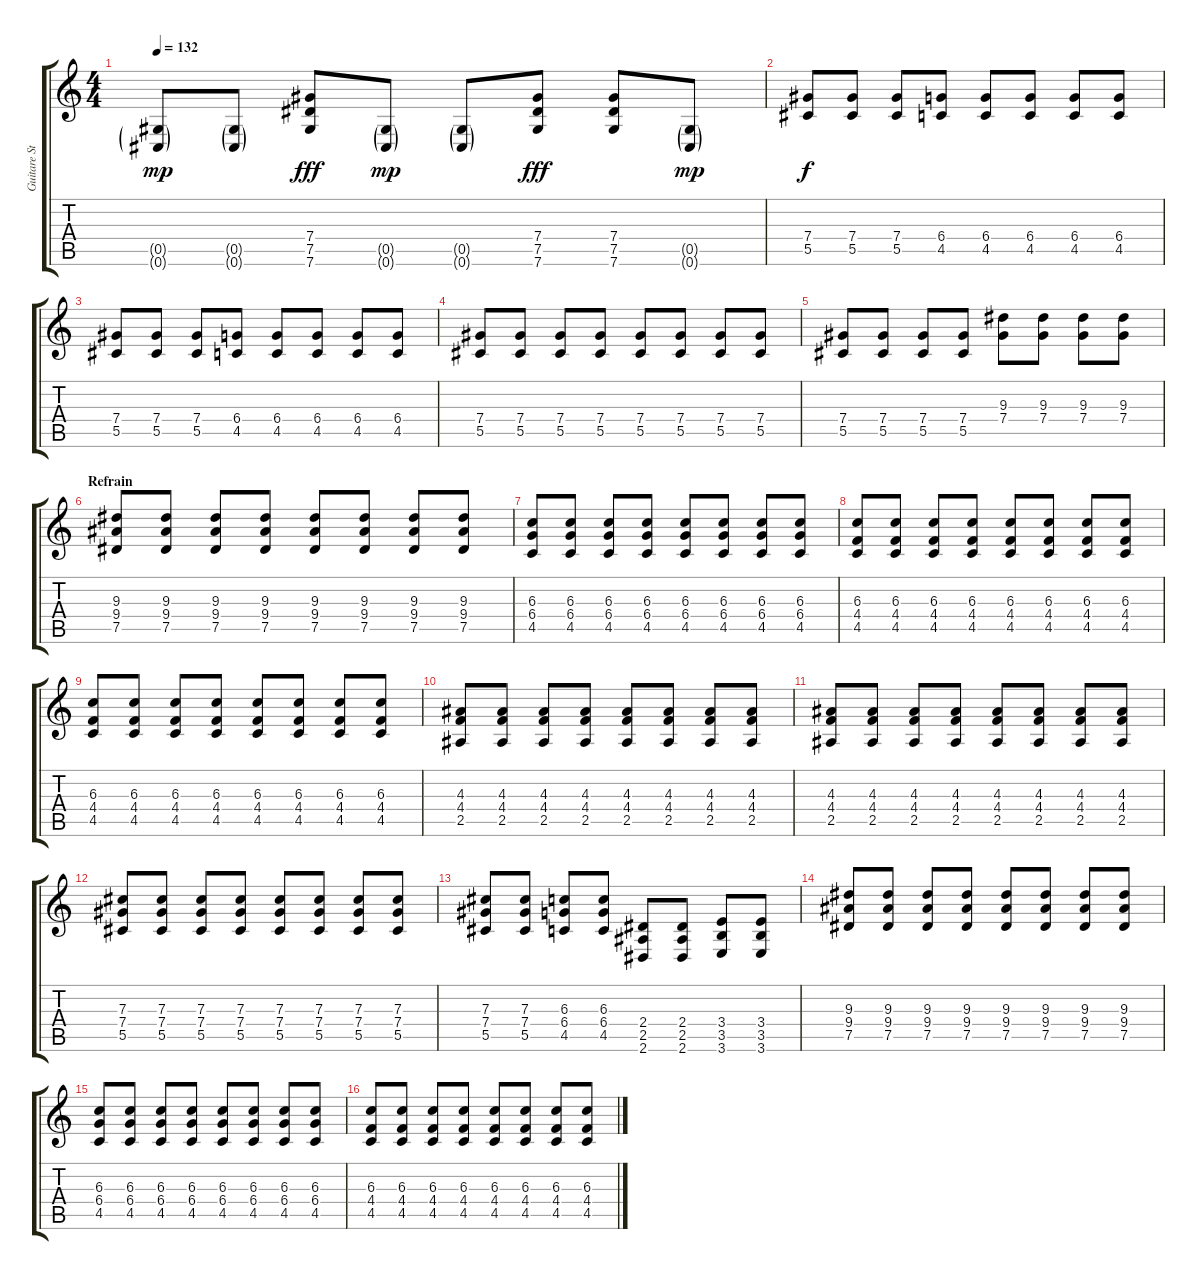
\track ("Guitare Stuart" "Guitare St") {instrument distortionguitar}
\staff {score tabs}
\tuning (Eb4 Bb3 Gb3 Db3 Ab2 Db2) {hide}
\ts (4 4)
\tempo 132
\clef g2
\ks c
(0.5{g} 0.6{g}).8{dy mp} (0.5{g} 0.6{g}).8 (7.4 7.5 7.6).8{dy fff} (0.5{g} 0.6{g}).8{dy mp} (0.5{g} 0.6{g}).8 (7.4 7.5 7.6).8{dy fff} (7.4 7.5 7.6).8 (0.5{g} 0.6{g}).8{dy mp} |
(7.4 5.5).8{dy f} (7.4 5.5).8 (7.4 5.5).8 (6.4 4.5).8 (6.4 4.5).8 (6.4 4.5).8 (6.4 4.5).8 (6.4 4.5).8 |
(7.4 5.5).8 (7.4 5.5).8 (7.4 5.5).8 (6.4 4.5).8 (6.4 4.5).8 (6.4 4.5).8 (6.4 4.5).8 (6.4 4.5).8 |
(7.4 5.5).8 (7.4 5.5).8 (7.4 5.5).8 (7.4 5.5).8 (7.4 5.5).8 (7.4 5.5).8 (7.4 5.5).8 (7.4 5.5).8 |
(7.4 5.5).8 (7.4 5.5).8 (7.4 5.5).8 (7.4 5.5).8 (9.3 7.4).8 (9.3 7.4).8 (9.3 7.4).8 (9.3 7.4).8 |
\section ("" "Refrain")
(9.3 9.4 7.5).8{volume 12} (9.3 9.4 7.5).8 (9.3 9.4 7.5).8 (9.3 9.4 7.5).8 (9.3 9.4 7.5).8 (9.3 9.4 7.5).8 (9.3 9.4 7.5).8 (9.3 9.4 7.5).8 |
(6.3 6.4 4.5).8 (6.3 6.4 4.5).8 (6.3 6.4 4.5).8 (6.3 6.4 4.5).8 (6.3 6.4 4.5).8 (6.3 6.4 4.5).8 (6.3 6.4 4.5).8 (6.3 6.4 4.5).8 |
(6.3 4.4 4.5).8 (6.3 4.4 4.5).8 (6.3 4.4 4.5).8 (6.3 4.4 4.5).8 (6.3 4.4 4.5).8 (6.3 4.4 4.5).8 (6.3 4.4 4.5).8 (6.3 4.4 4.5).8 |
(6.3 4.4 4.5).8 (6.3 4.4 4.5).8 (6.3 4.4 4.5).8 (6.3 4.4 4.5).8 (6.3 4.4 4.5).8 (6.3 4.4 4.5).8 (6.3 4.4 4.5).8 (6.3 4.4 4.5).8 |
(4.3 4.4 2.5).8 (4.3 4.4 2.5).8 (4.3 4.4 2.5).8 (4.3 4.4 2.5).8 (4.3 4.4 2.5).8 (4.3 4.4 2.5).8 (4.3 4.4 2.5).8 (4.3 4.4 2.5).8 |
(4.3 4.4 2.5).8 (4.3 4.4 2.5).8 (4.3 4.4 2.5).8 (4.3 4.4 2.5).8 (4.3 4.4 2.5).8 (4.3 4.4 2.5).8 (4.3 4.4 2.5).8 (4.3 4.4 2.5).8 |
(7.3 7.4 5.5).8 (7.3 7.4 5.5).8 (7.3 7.4 5.5).8 (7.3 7.4 5.5).8 (7.3 7.4 5.5).8 (7.3 7.4 5.5).8 (7.3 7.4 5.5).8 (7.3 7.4 5.5).8 |
(7.3 7.4 5.5).8 (7.3 7.4 5.5).8 (6.3 6.4 4.5).8 (6.3 6.4 4.5).8 (2.4 2.5 2.6).8 (2.4 2.5 2.6).8 (3.4 3.5 3.6).8 (3.4 3.5 3.6).8 |
(9.3 9.4 7.5).8 (9.3 9.4 7.5).8 (9.3 9.4 7.5).8 (9.3 9.4 7.5).8 (9.3 9.4 7.5).8 (9.3 9.4 7.5).8 (9.3 9.4 7.5).8 (9.3 9.4 7.5).8 |
(6.3 6.4 4.5).8 (6.3 6.4 4.5).8 (6.3 6.4 4.5).8 (6.3 6.4 4.5).8 (6.3 6.4 4.5).8 (6.3 6.4 4.5).8 (6.3 6.4 4.5).8 (6.3 6.4 4.5).8 |
(6.3 4.4 4.5).8 (6.3 4.4 4.5).8 (6.3 4.4 4.5).8 (6.3 4.4 4.5).8 (6.3 4.4 4.5).8 (6.3 4.4 4.5).8 (6.3 4.4 4.5).8 (6.3 4.4 4.5).8
